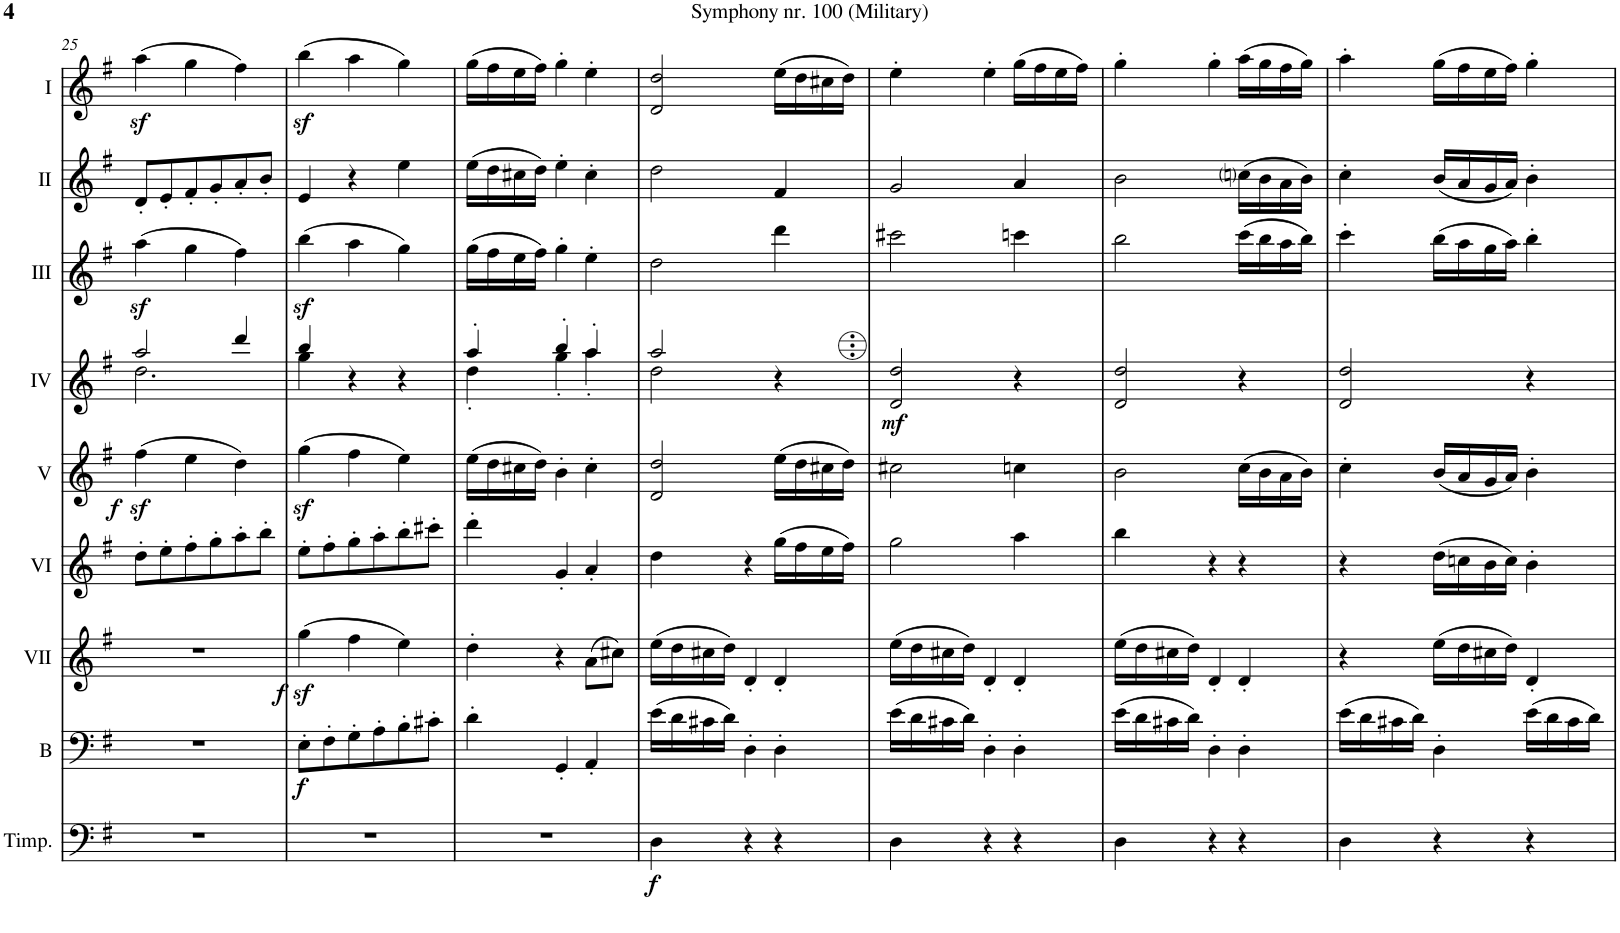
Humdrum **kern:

**kern	**dynam	**kern	**dynam	**kern	**dynam	**kern	**kern	**dynam	**kern	**dynam	**kern	**kern	**kern
*part9	*part9	*part8	*part8	*part7	*part7	*part6	*part5	*part5	*part4	*part4	*part3	*part2	*part1
*staff9	*staff9	*staff8	*staff8	*staff7	*staff7	*staff6	*staff5	*staff5	*staff4	*staff4	*staff3	*staff2	*staff1
*I"Timpani (in G D)	*	*I"Bass	*	*I"Acc. 7	*	*I"Acc. 6	*I"Acc. 5	*	*I"Acc. 4	*	*I"Acc. 3	*I"Acc. 2	*I"Acc. 1
*I'Timp.	*	*I'B	*	*	*	*	*	*	*	*	*	*	*
!!LO:PB:g=z
*clefF4	*	*clefF4	*	*clefG2	*	*clefG2	*clefG2	*	*clefG2	*	*clefG2	*clefG2	*clefG2
*	*	*Trd7c12	*	*Trd7c12	*	*Trd7c12	*Trd7c12	*	*Trd7c12	*	*	*	*
*k[f#]	*	*k[f#]	*	*k[f#]	*	*k[f#]	*k[f#]	*	*k[f#]	*	*k[f#]	*k[f#]	*k[f#]
*M3/4	*	*M3/4	*	*M3/4	*	*M3/4	*M3/4	*	*M3/4	*	*M3/4	*M3/4	*M3/4
=25	=25	=25	=25	=25	=25	=25	=25	=25	=25	=25	=25	=25	=25
*	*	*	*	*	*	*	*	*	*^	*	*	*	*
!	!	!	!	!	!	!	!	!LO:DY:b	!	!	!	!	!	!
2.r	.	2.r	.	2.r	.	8dd'\L	(4fff#z<\	f	2aa/	2.dd\	.	(4aaz<\	8d'/L	(4aaz<\
.	.	.	.	.	.	8ee'\	.	.	.	.	.	.	8e'/	.
.	.	.	.	.	.	8ff#'\	4eee\	.	.	.	.	4gg\	8f#'/	4gg\
.	.	.	.	.	.	8gg'\	.	.	.	.	.	.	8g'/	.
.	.	.	.	.	.	8aa'\	4ddd\)	.	4ddd/	.	.	4ff#\)	8a'/	4ff#\)
.	.	.	.	.	.	8bb'\J	.	.	.	.	.	.	8b'/J	.
=26	=26	=26	=26	=26	=26	=26	=26	=26	=26	=26	=26	=26	=26	=26
!	!	!	!LO:DY:b	!	!LO:DY:b	!	!	!	!	!	!	!	!	!
2.r	.	8E'\L	f	(4ggz<\	f	8ee'\L	(4gggz<\	.	4bb/	4gg\	.	(4bbz<\	4e/	(4bbz<\
.	.	8F#'\	.	.	.	8ff#'\	.	.	.	.	.	.	.	.
.	.	8G'\	.	4ff#\	.	8gg'\	4fff#\	.	4r	4ryy	.	4aa\	4r	4aa\
.	.	8A'\	.	.	.	8aa'\	.	.	.	.	.	.	.	.
.	.	8B'\	.	4ee\)	.	8bb'\	4eee\)	.	4r	4ryy	.	4gg\)	4ee\	4gg\)
.	.	8c#X'\J	.	.	.	8ccc#X'\J	.	.	.	.	.	.	.	.
=27	=27	=27	=27	=27	=27	=27	=27	=27	=27	=27	=27	=27	=27	=27
2.r	.	4d'\	.	4dd'\	.	4ddd'\	(16eee\LL	.	4aa'/	4dd'\	.	(16gg\LL	(16ee\LL	(16gg\LL
.	.	.	.	.	.	.	16ddd\	.	.	.	.	16ff#\	16dd\	16ff#\
.	.	.	.	.	.	.	16ccc#X\	.	.	.	.	16ee\	16cc#X\	16ee\
.	.	.	.	.	.	.	16ddd\JJ)	.	.	.	.	16ff#\JJ)	16dd\JJ)	16ff#\JJ)
.	.	4GG'/	.	4r	.	4g'/	4bb'\	.	4bb'/	4gg'\	.	4gg'\	4ee'\	4gg'\
.	.	4AA'/	.	(8a\L	.	4a'/	4ccc#'\	.	4aa'/	4aa'\	.	4ee'\	4cc#'\	4ee'\
.	.	.	.	8cc#X\J)	.	.	.	.	.	.	.	.	.	.
=28	=28	=28	=28	=28	=28	=28	=28	=28	=28	=28	=28	=28	=28	=28
!	!LO:DY:b	!	!	!	!	!	!	!	!	!	!	!	!	!
4D\	f	(16e\LL	.	(16ee\LL	.	4dd\	2dd/ 2ddd/	.	2aa/	2dd\	.	2dd\	2dd\	2d/ 2dd/
.	.	16d\	.	16dd\	.	.	.	.	.	.	.	.	.	.
.	.	16c#X\	.	16cc#X\	.	.	.	.	.	.	.	.	.	.
.	.	16d\JJ)	.	16dd\JJ)	.	.	.	.	.	.	.	.	.	.
4r	.	4D'\	.	4d'/	.	4r	.	.	.	.	.	.	.	.
4r	.	4D'\	.	4d'/	.	(16gg\LL	(16eee\LL	.	4r	4ryy	.	4ddd\	4f#/	(16ee\LL
.	.	.	.	.	.	16ff#\	16ddd\	.	.	.	.	.	.	16dd\
.	.	.	.	.	.	16ee\	16ccc#X\	.	.	.	.	.	.	16cc#X\
.	.	.	.	.	.	16ff#\JJ)	16ddd\JJ)	.	.	.	.	.	.	16dd\JJ)
*	*	*	*	*	*	*	*	*	*v	*v	*	*	*	*
=29	=29	=29	=29	=29	=29	=29	=29	=29	=29	=29	=29	=29	=29
!	!	!	!	!	!	!	!	!	!	!LO:DY:b	!	!	!
4D\	.	(16e\LL	.	(16ee\LL	.	2gg\	2ccc#X\	.	2d/ 2dd/	mf	2ccc#X\	2g/	4ee'\
.	.	16d\	.	16dd\	.	.	.	.	.	.	.	.	.
.	.	16c#X\	.	16cc#X\	.	.	.	.	.	.	.	.	.
.	.	16d\JJ)	.	16dd\JJ)	.	.	.	.	.	.	.	.	.
4r	.	4D'\	.	4d'/	.	.	.	.	.	.	.	.	4ee'\
4r	.	4D'\	.	4d'/	.	4aa\	4cccn\	.	4r	.	4cccn\	4a/	(16gg\LL
.	.	.	.	.	.	.	.	.	.	.	.	.	16ff#\
.	.	.	.	.	.	.	.	.	.	.	.	.	16ee\
.	.	.	.	.	.	.	.	.	.	.	.	.	16ff#\JJ)
=30	=30	=30	=30	=30	=30	=30	=30	=30	=30	=30	=30	=30	=30
4D\	.	(16e\LL	.	(16ee\LL	.	4bb\	2bb\	.	2d/ 2dd/	.	2bb\	2b\	4gg'\
.	.	16d\	.	16dd\	.	.	.	.	.	.	.	.	.
.	.	16c#X\	.	16cc#X\	.	.	.	.	.	.	.	.	.
.	.	16d\JJ)	.	16dd\JJ)	.	.	.	.	.	.	.	.	.
4r	.	4D'\	.	4d'/	.	4r	.	.	.	.	.	.	4gg'\
4r	.	4D'\	.	4d'/	.	4r	(16ccc\LL	.	4r	.	(16ccc\LL	(16ccni\LL	(16aa\LL
.	.	.	.	.	.	.	16bb\	.	.	.	16bb\	16b\	16gg\
.	.	.	.	.	.	.	16aa\	.	.	.	16aa\	16a\	16ff#\
.	.	.	.	.	.	.	16bb\JJ)	.	.	.	16bb\JJ)	16b\JJ)	16gg\JJ)
=31	=31	=31	=31	=31	=31	=31	=31	=31	=31	=31	=31	=31	=31
4D\	.	(16e\LL	.	4r	.	4r	4ccc'\	.	2d/ 2dd/	.	4ccc'\	4cc'\	4aa'\
.	.	16d\	.	.	.	.	.	.	.	.	.	.	.
.	.	16c#X\	.	.	.	.	.	.	.	.	.	.	.
.	.	16d\JJ)	.	.	.	.	.	.	.	.	.	.	.
4r	.	4D'\	.	(16ee\LL	.	(16dd\LL	(16bb/LL	.	.	.	(16bb\LL	(16b/LL	(16gg\LL
.	.	.	.	16dd\	.	16ccn\	16aa/	.	.	.	16aa\	16a/	16ff#\
.	.	.	.	16cc#X\	.	16b\	16gg/	.	.	.	16gg\	16g/	16ee\
.	.	.	.	16dd\JJ)	.	16cc\JJ)	16aa/JJ)	.	.	.	16aa\JJ)	16a/JJ)	16ff#\JJ)
4r	.	(16e\LL	.	4d'/	.	4b'\	4bb'\	.	4r	.	4bb'\	4b'\	4gg'\
.	.	16d\	.	.	.	.	.	.	.	.	.	.	.
.	.	16c#\	.	.	.	.	.	.	.	.	.	.	.
.	.	16d\JJ)	.	.	.	.	.	.	.	.	.	.	.
=	=	=	=	=	=	=	=	=	=	=	=	=	=
*-	*-	*-	*-	*-	*-	*-	*-	*-	*-	*-	*-	*-	*-
